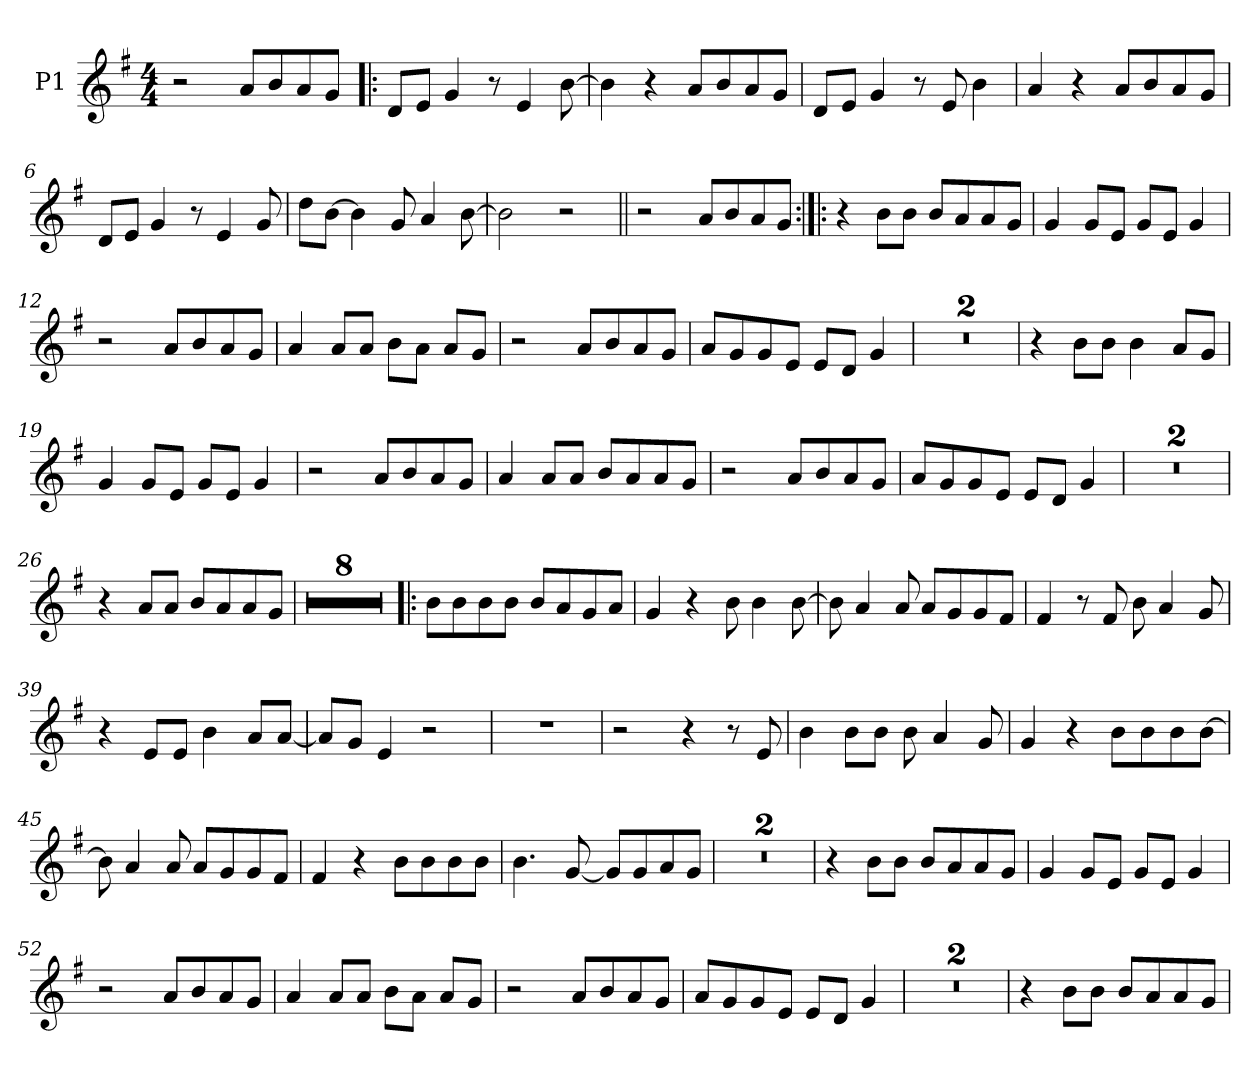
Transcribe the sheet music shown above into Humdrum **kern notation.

**kern
*part1
*staff1
*I"P1
*clefG2
*k[f#]
*G:
*M4/4
*MM146
=1
2r
8a/L
8b/
8a/
8g/J
=2!|:
8d/L
8e/J
4g/
8r
4e/
[>8b\
=3
4b\]
4r
8a/L
8b/
8a/
8g/J
=4
8d/L
8e/J
4g/
8r
8e/
4b\
=5
4a/
4r
8a/L
8b/
8a/
8g/J
!!LO:LB:g=z
=6
8d/L
8e/J
4g/
8r
4e/
8g/
=7
8dd\L
[>8b\J
4b\]
8g/
4a/
[>8b\
=8
2b\]
2r
=9||
2r
8a/L
8b/
8a/
8g/J
=10:|!|:
4r
8b\L
8b\J
8b/L
8a/
8a/
8g/J
!!LO:LB:g=z
=11
4g/
8g/L
8e/J
8g/L
8e/J
4g/
=12
2r
8a/L
8b/
8a/
8g/J
=13
4a/
8a/L
8a/J
8b\L
8a\J
8a/L
8g/J
=14
2r
8a/L
8b/
8a/
8g/J
=15
8a/L
8g/
8g/
8e/J
8e/L
8d/J
4g/
!!LO:LB:g=z
=16
1r
=17
1r
=18
4r
8b\L
8b\J
4b\
8a/L
8g/J
=19
4g/
8g/L
8e/J
8g/L
8e/J
4g/
=20
2r
8a/L
8b/
8a/
8g/J
=21
4a/
8a/L
8a/J
8b/L
8a/
8a/
8g/J
!!LO:LB:g=z
=22
2r
8a/L
8b/
8a/
8g/J
=23
8a/L
8g/
8g/
8e/J
8e/L
8d/J
4g/
=24
1r
=25
1r
=26
4r
8a/L
8a/J
8b/L
8a/
8a/
8g/J
=27
1r
=28
1r
!!LO:LB:g=z
=29
1r
=30
1r
=31
1r
=32
1r
=33
1r
=34
1r
=35!|:
8b\L
8b\
8b\
8b\J
8b/L
8a/
8g/
8a/J
=36
4g/
4r
8b\
4b\
[>8b\
!!LO:LB:g=z
=37
8b\]
4a/
8a/
8a/L
8g/
8g/
8f#/J
=38
4f#/
8r
8f#/
8b\
4a/
8g/
=39
4r
8e/L
8e/J
4b\
8a/L
[<8a/J
=40
8a/L]
8g/J
4e/
2r
=41
1r
=42
2r
4r
8r
8e/
!!LO:LB:g=z
=43
4b\
8b\L
8b\J
8b\
4a/
8g/
=44
4g/
4r
8b\L
8b\
8b\
[>8b\J
=45
8b\]
4a/
8a/
8a/L
8g/
8g/
8f#/J
=46
4f#/
4r
8b\L
8b\
8b\
8b\J
=47
4.b\
[<8g/
8g/L]
8g/
8a/
8g/J
!!LO:LB:g=z
=48
1r
=49
1r
=50
4r
8b\L
8b\J
8b/L
8a/
8a/
8g/J
=51
4g/
8g/L
8e/J
8g/L
8e/J
4g/
=52
2r
8a/L
8b/
8a/
8g/J
=53
4a/
8a/L
8a/J
8b\L
8a\J
8a/L
8g/J
!!LO:LB:g=z
=54
2r
8a/L
8b/
8a/
8g/J
=55
8a/L
8g/
8g/
8e/J
8e/L
8d/J
4g/
=56
1r
=57
1r
=58
4r
8b\L
8b\J
8b/L
8a/
8a/
8g/J
=
*-
